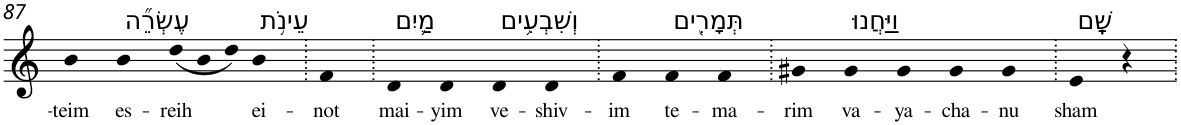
**kern	**text
*part1	*part1
*staff1	*staff1
*I"Piano	*
*I'Pno	*
!!LO:PB:g=z
*clefG2	*
*k[]	*
=87	=87
!	!LO:LY:b
4b	-teim
!LO:TX:a:t=עֶשְׂרֵ֞ה	!
!	!LO:LY:b
4b	es-
*Xtuplet	*
!	!LO:LY:b
(<12dd	-reih
12b	.
12dd)	.
!LO:TX:a:t=עֵינֹ֥ת	!
!	!LO:LY:b
4b	ei-
=88.	=88.
!	!LO:LY:b
4f	-not
=89.	=89.
!LO:TX:a:t=מַ֛יִם	!
!	!LO:LY:b
4d	mai-
!	!LO:LY:b
4d	-yim
!LO:TX:a:t=וְשִׁבְעִ֥ים	!
!	!LO:LY:b
4d	ve-
!	!LO:LY:b
4d	-shiv-
=90.	=90.
!	!LO:LY:b
4f	-im
!LO:TX:a:t=תְּמָרִ֖ים	!
!	!LO:LY:b
4f	te-
!	!LO:LY:b
4f	-ma-
=91.	=91.
!	!LO:LY:b
4g#X	-rim
!LO:TX:a:t=וַיַּחֲנוּ	!
!	!LO:LY:b
4g#	va-
!	!LO:LY:b
4g#	-ya-
!	!LO:LY:b
4g#	-cha-
!	!LO:LY:b
4g#	-nu
=92.	=92.
!LO:TX:a:t=שָֽׁם	!
!	!LO:LY:b
4e	sham
4r	.
=.	=.
*-	*-
